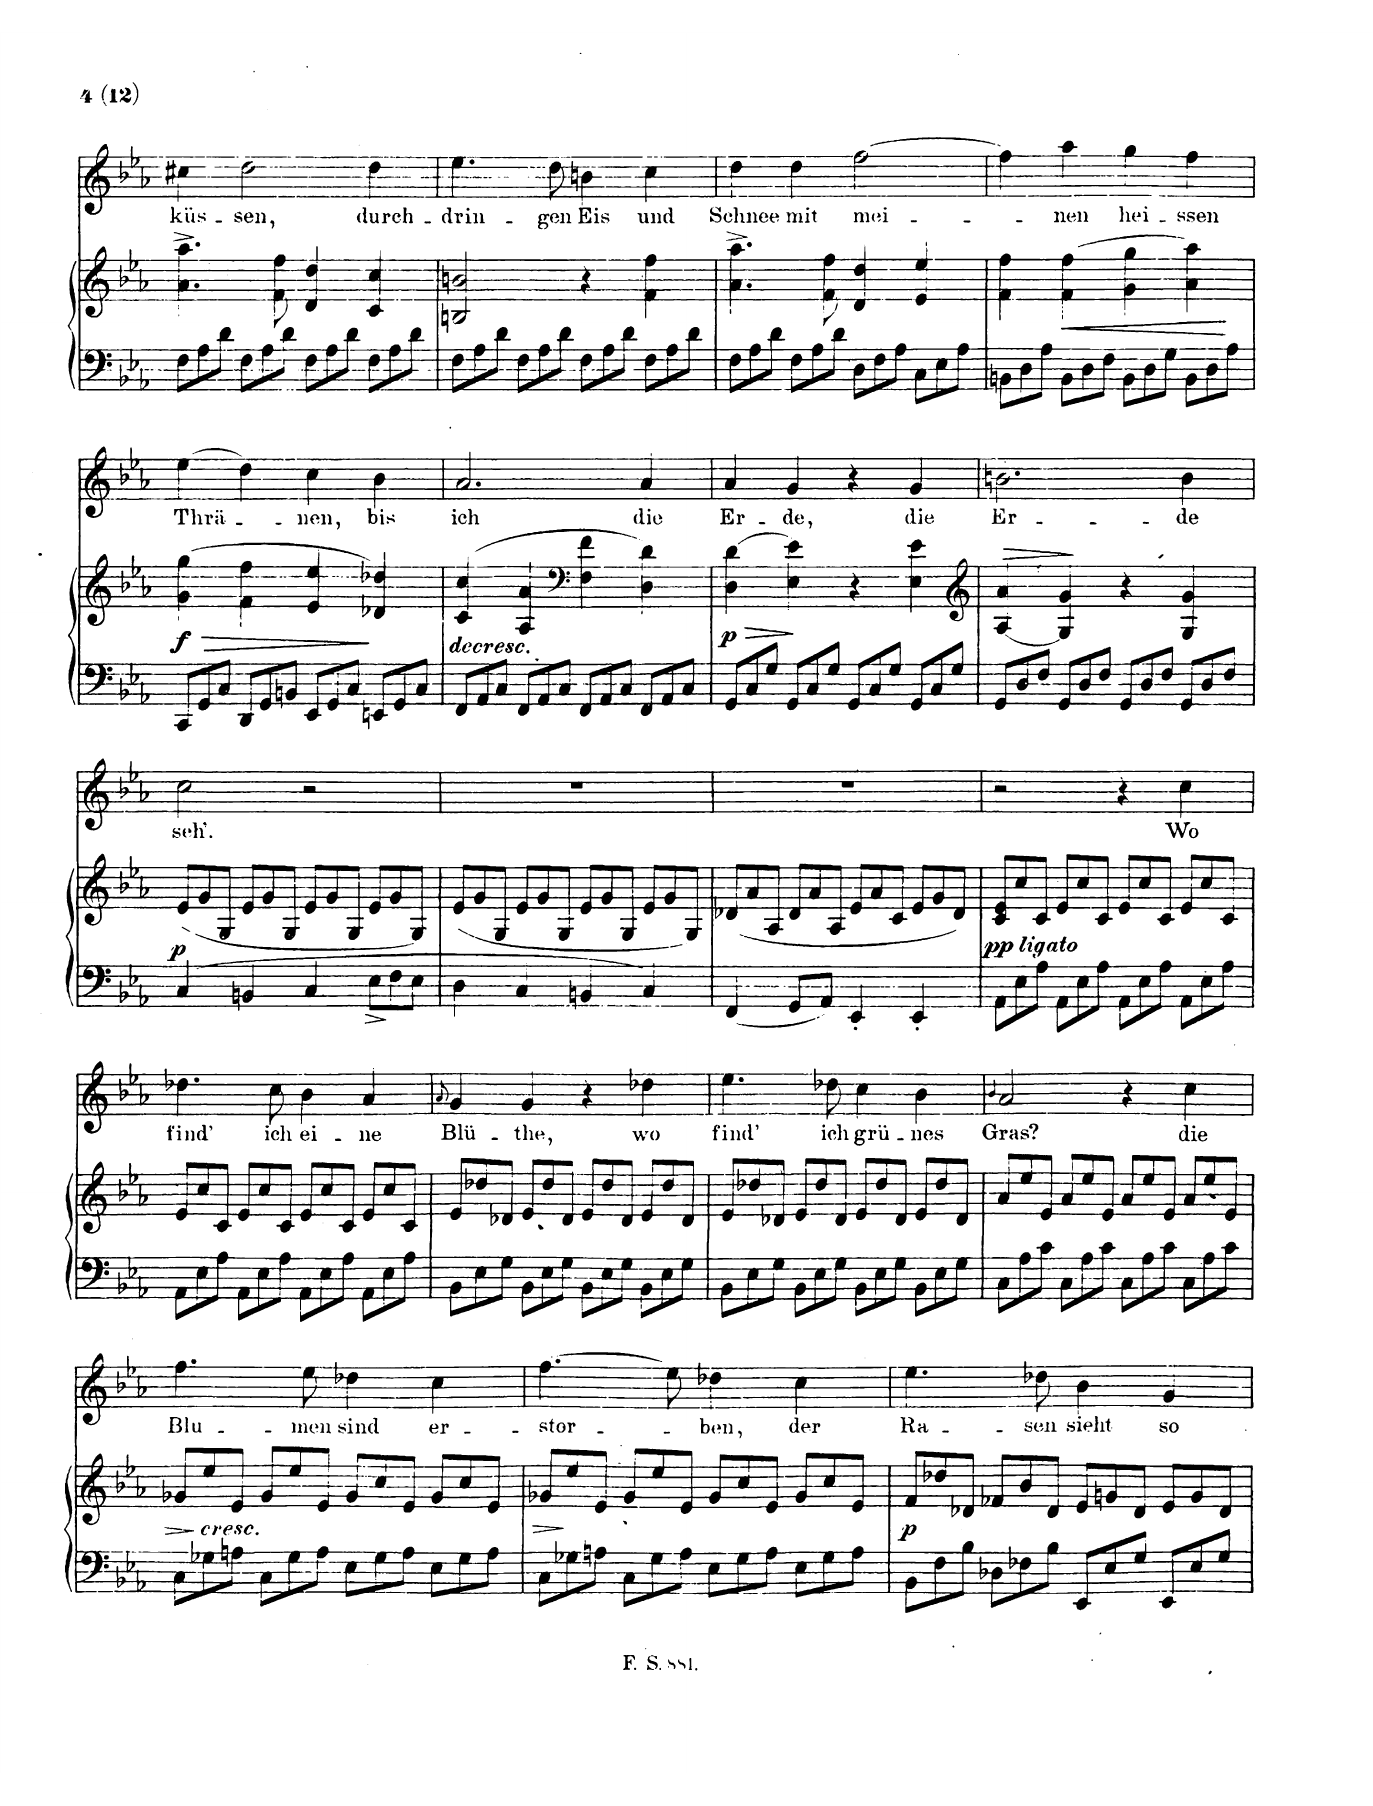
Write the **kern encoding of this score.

**kern	**kern	**dynam	**kern	**text
*part2	*part2	*part2	*part1	*part1
*staff3	*staff2	*staff2/3	*staff1	*staff1
*I"Pianoforte	*	*	*I"Singstimme Voice	*
*I'Pno	*	*	*	*
*clefF4	*clefG2	*	*clefG2	*
*k[b-e-a-]	*k[b-e-a-]	*	*k[b-e-a-]	*
*M4/4	*M4/4	*	*M4/4	*
*met(c)	*met(c)	*	*met(c)	*
*Xtuplet	*	*	*	*
=36	=36	=36	=36	=36
12F\L	4.a-\^ 4.aa-\^	.	4cc#X\	küs-
12A-\	.	.	.	.
12d\J	.	.	.	.
12F\L	.	.	2dd\	-sen,
12A-\	.	.	.	.
.	8f\ 8ff\	.	.	.
12d\J	.	.	.	.
12F\L	4d/ 4dd/	.	.	.
12A-\	.	.	.	.
12d\J	.	.	.	.
12F\L	4c/ 4cc/	.	4dd\	durch-
12A-\	.	.	.	.
12d\J	.	.	.	.
=37	=37	=37	=37	=37
12F\L	2Bn/ 2bn/	.	4.ee-\	-drin-
12A-\	.	.	.	.
12d\J	.	.	.	.
12F\L	.	.	.	.
12A-\	.	.	.	.
.	.	.	8dd\	-gen
12d\J	.	.	.	.
12F\L	4r	.	4bn\	Eis
12A-\	.	.	.	.
12d\J	.	.	.	.
12F\L	4f\ 4ff\	.	4cc\	und
12A-\	.	.	.	.
12d\J	.	.	.	.
=38	=38	=38	=38	=38
12F\L	4.a-\^ 4.aa-\^	.	4dd\	Schnee
12A-\	.	.	.	.
12d\J	.	.	.	.
12F\L	.	.	4dd\	mit
12A-\	.	.	.	.
.	8f\ 8ff\	.	.	.
12d\J	.	.	.	.
12D\L	4d/ 4dd/	.	(2ff\	mei-
12F\	.	.	.	.
12A-\J	.	.	.	.
12C\L	4e-/ 4ee-/	.	.	.
12E-\	.	.	.	.
12A-\J	.	.	.	.
=39	=39	=39	=39	=39
12BBn\L	4f\ 4ff\	.	4ff\)	.
12D\	.	.	.	.
12A-\J	.	.	.	.
!	!	!LO:HP:b	!	!
12BB\L	(4f\ 4ff\	<	4aa-\	-nen
12D\	.	.	.	.
12F\J	.	.	.	.
12BB\L	4g\ 4gg\	.	4gg\	hei-
12D\	.	.	.	.
12G\J	.	.	.	.
12BB\L	4a-\ 4aa-\)	.	4ff\	-ssen
12D\	.	.	.	.
12A-\J	.	.	.	.
.	.	[	.	.
=40	=40	=40	=40	=40
!	!	!LO:HP:b	!	!
!	!	!LO:DY:n=1:b	!	!
12CC/L	(4g\ 4gg\	> f	(4ee-\	Trä-
12GG/	.	.	.	.
12C/J	.	.	.	.
12DD/L	4f\ 4ff\	.	4dd\)	.
12GG/	.	.	.	.
12BBn/J	.	.	.	.
12EE-/L	4e-/ 4ee-/	.	4cc\	-nen,
12GG/	.	.	.	.
12C/J	.	.	.	.
12EEn/L	4d-X/ 4dd-X/)	.	4b-\	bis
12GG/	.	.	.	.
12C/J	.	.	.	.
.	.	]	.	.
=41	=41	=41	=41	=41
!	!LO:TX:b:i:t=dim.	!	!	!
12FF/L	(4c/ 4cc/	.	2.a-/	ich
12AA-/	.	.	.	.
12C/J	.	.	.	.
12FF/L	4A-/ 4a-/	.	.	.
12AA-/	.	.	.	.
12C/J	.	.	.	.
*	*clefF4	*	*	*
12FF/L	4F\ 4f\	.	.	.
12AA-/	.	.	.	.
12C/J	.	.	.	.
12FF/L	4D\ 4d\)	.	4a-/	die
12AA-/	.	.	.	.
12C/J	.	.	.	.
=42	=42	=42	=42	=42
!	!	!LO:HP:b	!	!
!	!	!LO:DY:n=1:b	!	!
12GG/L	(4D\ 4d\	> p	4a-/	Er-
12C/	.	.	.	.
12G/J	.	.	.	.
12GG/L	4E-\ 4e-\)	.	4g/	-de,
12C/	.	.	.	.
12G/J	.	.	.	.
12GG/L	4r	]	4r	.
12C/	.	.	.	.
12G/J	.	.	.	.
12GG/L	4E-\ 4e-\	.	4g/	die
12C/	.	.	.	.
12G/J	.	.	.	.
=43	=43	=43	=43	=43
*	*clefG2	*	*	*
!	!	!LO:HP:b	!	!
12GG/L	(4A-/ 4a-/	>	2.bn\	Er-
12D/	.	.	.	.
12F/J	.	.	.	.
12GG/L	4G/ 4g/)	.	.	.
12D/	.	.	.	.
12F/J	.	.	.	.
12GG/L	4r	]	.	.
12D/	.	.	.	.
12F/J	.	.	.	.
12GG/L	4G/ 4g/	.	4b\	-de
12D/	.	.	.	.
12F/J	.	.	.	.
=44	=44	=44	=44	=44
*	*Xtuplet	*	*	*
!	!	!LO:DY:a=2	!	!
4C/	(12e-/L	p	2cc\	seh’.
.	12g/	.	.	.
.	12G/J	.	.	.
4BBn/	12e-/L	.	.	.
.	12g/	.	.	.
.	12G/J	.	.	.
4C/	12e-/L	.	2r	.
.	12g/	.	.	.
.	12G/J	.	.	.
12E-^<\L	12e-/L	.	.	.
12F\	12g/	.	.	.
12E-\J	12G/J)	.	.	.
=45	=45	=45	=45	=45
4D\	(12e-/L	.	1r	.
.	12g/	.	.	.
.	12G/J	.	.	.
4C/	12e-/L	.	.	.
.	12g/	.	.	.
.	12G/J	.	.	.
4BBn/	12e-/L	.	.	.
.	12g/	.	.	.
.	12G/J	.	.	.
4C/	12e-/L	.	.	.
.	12g/	.	.	.
.	12G/J)	.	.	.
=46	=46	=46	=46	=46
4FF/	(12d-X/L	.	1r	.
.	12a-/	.	.	.
.	12A-/J	.	.	.
8GG/L	12d-/L	.	.	.
.	12a-/	.	.	.
8AA-/J	.	.	.	.
.	12A-/J	.	.	.
4EE-'/	12e-/L	.	.	.
.	12a-/	.	.	.
.	12c/J	.	.	.
4EE-'/	12e-/L	.	.	.
.	12g/	.	.	.
.	12d-/J)	.	.	.
=47	=47	=47	=47	=47
!	!	!LO:DY:a=2	!	!
!	!	!LO:DY:n=1:a=2	!	!
12AA-\L	12c/ 12e-/L	pp other-dynamics	4r	.
12E-\	12cc/	.	.	.
12A-\J	12c/J	.	.	.
12AA-\L	12e-/L	.	4r	.
12E-\	12cc/	.	.	.
12A-\J	12c/J	.	.	.
12AA-\L	12e-/L	.	4r	.
12E-\	12cc/	.	.	.
12A-\J	12c/J	.	.	.
12AA-\L	12e-/L	.	4cc\	Wo
12E-\	12cc/	.	.	.
12A-\J	12c/J	.	.	.
=48	=48	=48	=48	=48
12AA-\L	12e-/L	.	4.dd-X\	find’
12E-\	12cc/	.	.	.
12A-\J	12c/J	.	.	.
12AA-\L	12e-/L	.	.	.
12E-\	12cc/	.	.	.
.	.	.	8cc\	ich
12A-\J	12c/J	.	.	.
12AA-\L	12e-/L	.	4b-\	ei-
12E-\	12cc/	.	.	.
12A-\J	12c/J	.	.	.
12AA-\L	12e-/L	.	4a-/	-ne
12E-\	12cc/	.	.	.
12A-\J	12c/J	.	.	.
=49	=49	=49	=49	=49
.	.	.	8qa-/	.
12BB-\L	12e-/L	.	4g/	Blü-
12E-\	12dd-X/	.	.	.
12G\J	12d-X/J	.	.	.
12BB-\L	12e-/L	.	4g/	-te,
12E-\	12dd-/	.	.	.
12G\J	12d-/J	.	.	.
12BB-\L	12e-/L	.	4r	.
12E-\	12dd-/	.	.	.
12G\J	12d-/J	.	.	.
12BB-\L	12e-/L	.	4dd-X\	wo
12E-\	12dd-/	.	.	.
12G\J	12d-/J	.	.	.
=50	=50	=50	=50	=50
12BB-\L	12e-/L	.	4.ee-\	find’
12E-\	12dd-X/	.	.	.
12G\J	12d-X/J	.	.	.
12BB-\L	12e-/L	.	.	.
12E-\	12dd-/	.	.	.
.	.	.	8dd-X\	ich
12G\J	12d-/J	.	.	.
12BB-\L	12e-/L	.	4cc\	grü-
12E-\	12dd-/	.	.	.
12G\J	12d-/J	.	.	.
12BB-\L	12e-/L	.	4b-\	-nes
12E-\	12dd-/	.	.	.
12G\J	12d-/J	.	.	.
=51	=51	=51	=51	=51
.	.	.	4qb-/	.
12C\L	12a-/L	.	2a-/	Gras?
12A-\	12ee-/	.	.	.
12c\J	12e-/J	.	.	.
12C\L	12a-/L	.	.	.
12A-\	12ee-/	.	.	.
12c\J	12e-/J	.	.	.
12C\L	12a-/L	.	4r	.
12A-\	12ee-/	.	.	.
12c\J	12e-/J	.	.	.
12C\L	12a-/L	.	4cc\	die
12A-\	12ee-/	.	.	.
12c\J	12e-/J	.	.	.
=52	=52	=52	=52	=52
!	!	!LO:HP:b	!	!
12C\L	12g-X/L	>	4.ff\	Blu-
!	!LO:TX:b:i:t=cresc.	!	!	!
12G-X\	12ee-/	]	.	.
12An\J	12e-/J	.	.	.
12C\L	12g-/L	.	.	.
12G-\	12ee-/	.	.	.
.	.	.	8ee-\	-men
12A\J	12e-/J	.	.	.
12E-\L	12g-/L	.	4dd-X\	sind
12G-\	12cc/	.	.	.
12A\J	12e-/J	.	.	.
12E-\L	12g-/L	.	4cc\	er-
12G-\	12cc/	.	.	.
12A\J	12e-/J	.	.	.
=53	=53	=53	=53	=53
!	!	!LO:HP:b	!	!
12C\L	12g-X/L	>	(4.ff\	-stor-
12G-X\	12ee-/	]	.	.
12An\J	12e-/J	.	.	.
12C\L	12g-/L	.	.	.
12G-\	12ee-/	.	.	.
.	.	.	8ee-\)	.
12A\J	12e-/J	.	.	.
12E-\L	12g-/L	.	4dd-X\	-ben,
12G-\	12cc/	.	.	.
12A\J	12e-/J	.	.	.
12E-\L	12g-/L	.	4cc\	der
12G-\	12cc/	.	.	.
12A\J	12e-/J	.	.	.
=54	=54	=54	=54	=54
!	!	!LO:DY:b	!	!
12BB-\L	12f/L	p	4.ee-\	-Ra-
12F\	12dd-X/	.	.	.
12B-\J	12d-X/J	.	.	.
12D-X\L	12f-X/L	.	.	.
12F-X\	12b-/	.	.	.
.	.	.	8dd-X\	-sen
12B-\J	12d-/J	.	.	.
12EE-/L	12e-/L	.	4b-\	sieht
12E-/	12gn/	.	.	.
12G/J	12d-/J	.	.	.
12EE-/L	12e-/L	.	4g/	so
12E-/	12g/	.	.	.
12G/J	12d-/J	.	.	.
=	=	=	=	=
*-	*-	*-	*-	*-
